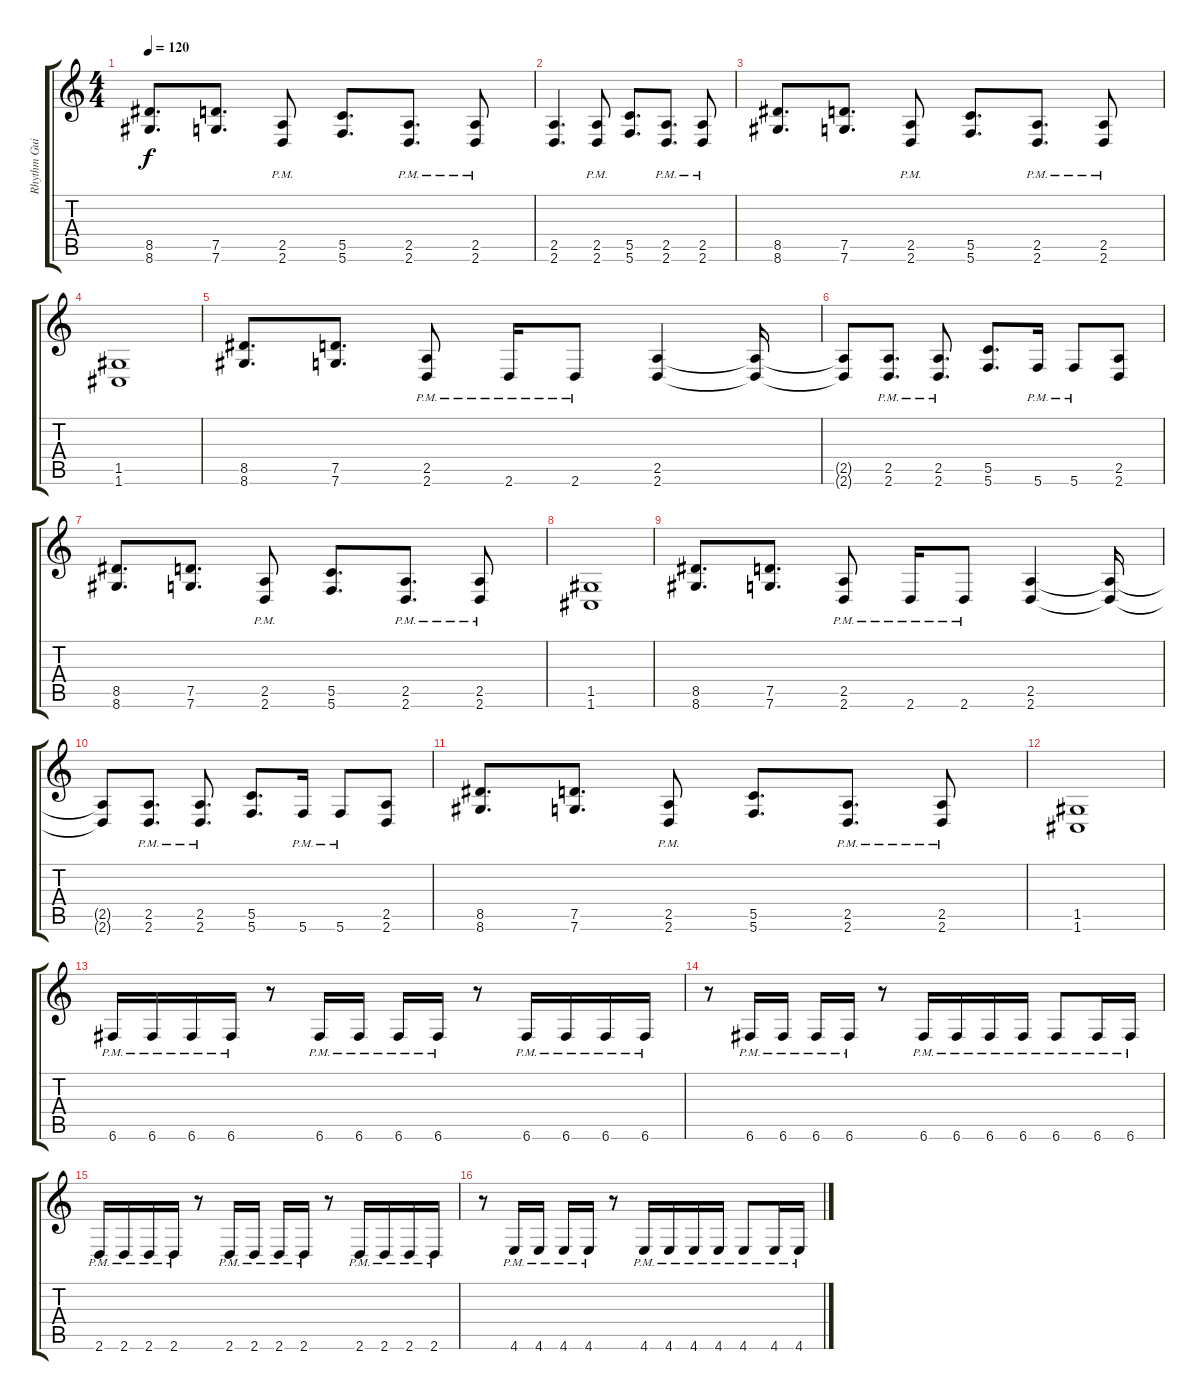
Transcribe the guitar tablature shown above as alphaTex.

\track ("Rhythm Guitar" "Rhythm Gui") {instrument distortionguitar}
\staff {score tabs}
\tuning (D4 A3 F3 C3 G2 C2) {hide}
\ts (4 4)
\tempo 120
\clef g2
\ks c
(8.5 8.6).8{d dy f} (7.5 7.6).8{d} (2.5{pm} 2.6{pm}).8 (5.5 5.6).8{d} (2.5{pm} 2.6{pm}).8{d} (2.5{pm} 2.6{pm}).8 |
(2.5 2.6).4{d} (2.5{pm} 2.6{pm}).8 (5.5 5.6).8{d} (2.5{pm} 2.6{pm}).8{d} (2.5{pm} 2.6{pm}).8 |
(8.5 8.6).8{d} (7.5 7.6).8{d} (2.5{pm} 2.6{pm}).8 (5.5 5.6).8{d} (2.5{pm} 2.6{pm}).8{d} (2.5{pm} 2.6{pm}).8 |
(1.5 1.6).1 |
(8.5 8.6).8{d} (7.5 7.6).8{d} (2.5{pm} 2.6{pm}).8 2.6{pm}.16 2.6{pm}.8 (2.5 2.6).4 (2.5{t} 2.6{t}).16 |
(2.5{t} 2.6{t}).8 (2.5{pm} 2.6{pm}).8{d} (2.5{pm} 2.6{pm}).8{d} (5.5 5.6).8{d} 5.6{pm}.16 5.6{pm}.8 (2.5 2.6).8 |
(8.5 8.6).8{d} (7.5 7.6).8{d} (2.5{pm} 2.6{pm}).8 (5.5 5.6).8{d} (2.5{pm} 2.6{pm}).8{d} (2.5{pm} 2.6{pm}).8 |
(1.5 1.6).1 |
(8.5 8.6).8{d} (7.5 7.6).8{d} (2.5{pm} 2.6{pm}).8 2.6{pm}.16 2.6{pm}.8 (2.5 2.6).4 (2.5{t} 2.6{t}).16 |
(2.5{t} 2.6{t}).8 (2.5{pm} 2.6{pm}).8{d} (2.5{pm} 2.6{pm}).8{d} (5.5 5.6).8{d} 5.6{pm}.16 5.6{pm}.8 (2.5 2.6).8 |
(8.5 8.6).8{d} (7.5 7.6).8{d} (2.5{pm} 2.6{pm}).8 (5.5 5.6).8{d} (2.5{pm} 2.6{pm}).8{d} (2.5{pm} 2.6{pm}).8 |
(1.5 1.6).1 |
6.6{pm}.16 6.6{pm}.16 6.6{pm}.16 6.6{pm}.16 r.8 6.6{pm}.16 6.6{pm}.16 6.6{pm}.16 6.6{pm}.16 r.8 6.6{pm}.16 6.6{pm}.16 6.6{pm}.16 6.6{pm}.16 |
r.8 6.6{pm}.16 6.6{pm}.16 6.6{pm}.16 6.6{pm}.16 r.8 6.6{pm}.16 6.6{pm}.16 6.6{pm}.16 6.6{pm}.16 6.6{pm}.8 6.6{pm}.16 6.6{pm}.16 |
2.6{pm}.16 2.6{pm}.16 2.6{pm}.16 2.6{pm}.16 r.8 2.6{pm}.16 2.6{pm}.16 2.6{pm}.16 2.6{pm}.16 r.8 2.6{pm}.16 2.6{pm}.16 2.6{pm}.16 2.6{pm}.16 |
r.8 4.6{pm}.16 4.6{pm}.16 4.6{pm}.16 4.6{pm}.16 r.8 4.6{pm}.16 4.6{pm}.16 4.6{pm}.16 4.6{pm}.16 4.6{pm}.8 4.6{pm}.16 4.6{pm}.16
